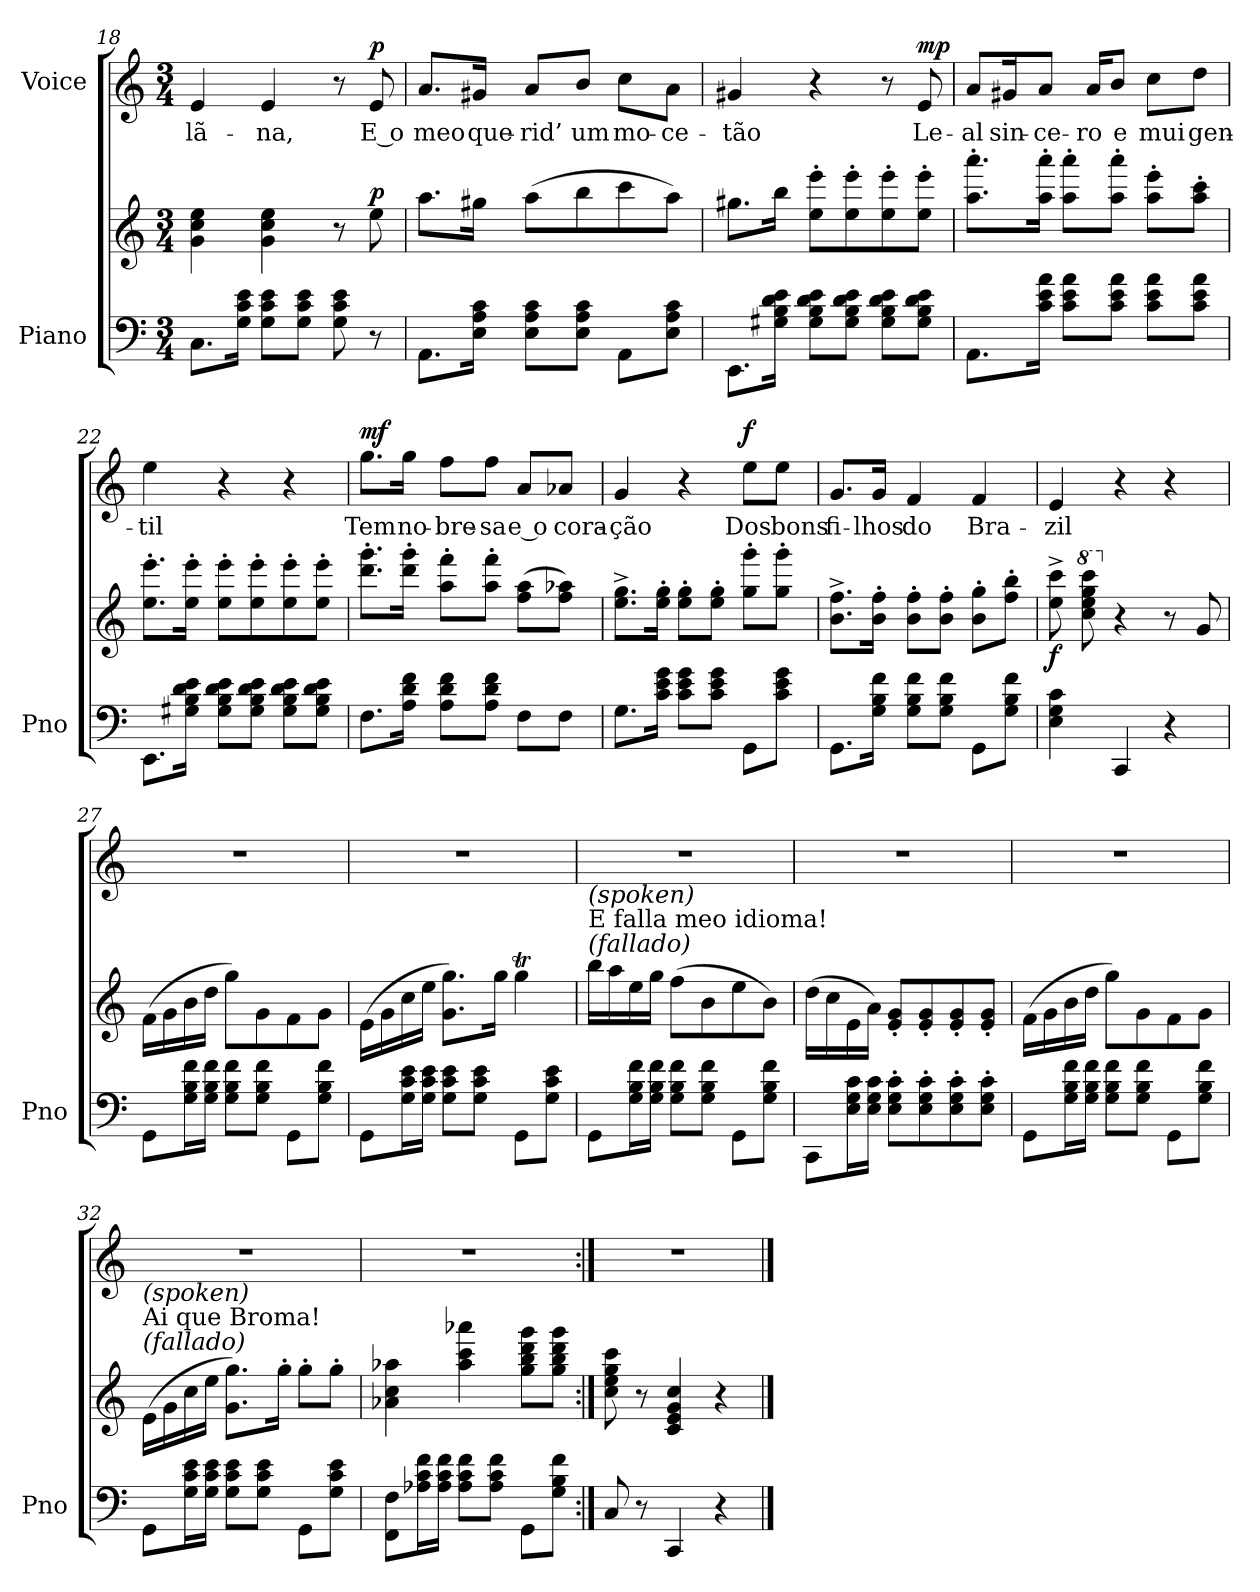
**kern	**kern	**dynam	**kern	**text	**dynam
*part2	*part2	*part2	*part1	*part1	*part1
*staff3	*staff2	*staff2/3	*staff1	*staff1	*staff1
*I"Piano	*	*	*I"Voice	*	*
*I'Pno	*	*	*	*	*
*clefF4	*clefG2	*	*clefG2	*	*
*k[]	*k[]	*	*k[]	*	*
*M3/4	*M3/4	*	*M3/4	*	*
=18	=18	=18	=18	=18	=18
!	!	!	!	!LO:LY:b	!
8.C\L	4g\ 4cc\ 4ee\	.	4e/	-lã-	.
16G\ 16c\ 16e\Jk	.	.	.	.	.
!	!	!	!	!LO:LY:b	!
8G\ 8c\ 8e\L	4g\ 4cc\ 4ee\	.	4e/	-na,	.
8G\ 8c\ 8e\J	.	.	.	.	.
8G\ 8c\ 8e\	8r	.	8r	.	.
!	!	!LO:DY:a	!	!LO:LY:b	!LO:DY:a
8r	8ee\	p	8e/	E o	p
=19	=19	=19	=19	=19	=19
!	!	!	!	!LO:LY:b	!
8.AA\L	8.aa\L	.	8.a/L	meo	.
!	!	!	!	!LO:LY:b	!
16E\ 16A\ 16c\Jk	16gg#X\Jk	.	16g#X/Jk	que-	.
!	!	!	!	!LO:LY:b	!
8E\ 8A\ 8c\L	(>8aa\L	.	8a/L	-rid’	.
!	!	!	!	!LO:LY:b	!
8E\ 8A\ 8c\J	8bb\	.	8b/J	um	.
!	!	!	!	!LO:LY:b	!
8AA\L	8ccc\	.	8cc\L	mo-	.
!	!	!	!	!LO:LY:b	!
8E\ 8A\ 8c\J	8aa\J)	.	8a\J	-ce-	.
!!LO:PB:g=z
=20	=20	=20	=20	=20	=20
!	!	!	!	!LO:LY:b	!
8.EE\L	8.gg#X\L	.	4g#X/	-tão	.
16G#X\ 16B\ 16d\ 16e\Jk	16bb\Jk	.	.	.	.
8G#\ 8B\ 8d\ 8e\L	8ee\' 8eee\'L	.	4r	.	.
8G#\ 8B\ 8d\ 8e\J	8ee\' 8eee\'	.	.	.	.
8G#\ 8B\ 8d\ 8e\L	8ee\' 8eee\'	.	8r	.	.
!	!	!	!	!LO:LY:b	!LO:DY:a
8G#\ 8B\ 8d\ 8e\J	8ee\' 8eee\'J	.	8e/	Le-	mp
=21	=21	=21	=21	=21	=21
!	!	!	!	!LO:LY:b	!
8.AA\L	8.aa\' 8.aaa\'L	.	8a/L	-al	.
!	!	!	!	!LO:LY:b	!
.	.	.	16g#X/K	sin-	.
!	!	!	!	!LO:LY:b	!
16c\ 16e\ 16a\Jk	16aa\' 16aaa\'Jk	.	8a/J	-ce-	.
8c\ 8e\ 8a\L	8aa\' 8aaa\'L	.	.	.	.
!	!	!	!	!LO:LY:b	!
.	.	.	16a/KL	-ro	.
!	!	!	!	!LO:LY:b	!
8c\ 8e\ 8a\J	8aa\' 8aaa\'J	.	8b/J	e	.
!	!	!	!	!LO:LY:b	!
8c\ 8e\ 8a\L	8aa\' 8eee\'L	.	8cc\L	mui	.
!	!	!	!	!LO:LY:b	!
8c\ 8e\ 8a\J	8aa\' 8ccc\'J	.	8dd\J	gen-	.
=22	=22	=22	=22	=22	=22
!	!	!	!	!LO:LY:b	!
8.EE\L	8.ee\' 8.eee\'L	.	4ee\	-til	.
16G#X\ 16B\ 16d\ 16e\Jk	16ee\' 16eee\'Jk	.	.	.	.
8G#\ 8B\ 8d\ 8e\L	8ee\' 8eee\'L	.	4r	.	.
8G#\ 8B\ 8d\ 8e\J	8ee\' 8eee\'	.	.	.	.
8G#\ 8B\ 8d\ 8e\L	8ee\' 8eee\'	.	4r	.	.
8G#\ 8B\ 8d\ 8e\J	8ee\' 8eee\'J	.	.	.	.
=23	=23	=23	=23	=23	=23
!	!	!	!	!LO:LY:b	!LO:DY:a
8.F\L	8.ddd\' 8.ggg\'L	.	8.gg\L	Tem	mf
!	!	!	!	!LO:LY:b	!
16A\ 16d\ 16f\Jk	16ddd\' 16ggg\'Jk	.	16gg\Jk	no-	.
!	!	!	!	!LO:LY:b	!
8A\ 8d\ 8f\L	8aa\' 8fff\'L	.	8ff\L	-bre-	.
!	!	!	!	!LO:LY:b	!
8A\ 8d\ 8f\J	8aa\' 8fff\'J	.	8ff\J	-sa	.
!	!	!	!	!LO:LY:b	!
8F\L	(>8ff\ 8aa\L	.	8a/L	e o	.
!	!	!	!	!LO:LY:b	!
8F\J	8ff\ 8aa-X\J)	.	8a-X/J	cora-	.
!!LO:LB:g=z
=24	=24	=24	=24	=24	=24
!	!	!	!	!LO:LY:b	!
8.G\L	8.ee\^ 8.gg\^L	.	4g/	-ção	.
16c\ 16e\ 16g\Jk	16ee\' 16gg\'Jk	.	.	.	.
8c\ 8e\ 8g\L	8ee\' 8gg\'L	.	4r	.	.
8c\ 8e\ 8g\J	8ee\' 8gg\'J	.	.	.	.
!	!	!	!	!LO:LY:b	!LO:DY:a
8GG\L	8gg\' 8ggg\'L	.	8ee\L	Dos	f
!	!	!	!	!LO:LY:b	!
8c\ 8e\ 8g\J	8gg\' 8ggg\'J	.	8ee\J	bons	.
=25	=25	=25	=25	=25	=25
!	!	!	!	!LO:LY:b	!
8.GG\L	8.b\^ 8.ff\^L	.	8.g/L	fi-	.
!	!	!	!	!LO:LY:b	!
16G\ 16B\ 16f\Jk	16b\' 16ff\'Jk	.	16g/Jk	-lhos	.
!	!	!	!	!LO:LY:b	!
8G\ 8B\ 8f\L	8b\' 8ff\'L	.	4f/	do	.
8G\ 8B\ 8f\J	8b\' 8ff\'J	.	.	.	.
!	!	!	!	!LO:LY:b	!
8GG\L	8b\' 8gg\'L	.	4f/	Bra-	.
8G\ 8B\ 8f\J	8ff\' 8bb\'J	.	.	.	.
=26	=26	=26	=26	=26	=26
!	!	!LO:DY:b	!	!LO:LY:b	!
4E\ 4G\ 4c\	8ee\^ 8ccc\^	f	4e/	-zil	.
*	*8va	*	*	*	*
.	8ccc\ 8eee\ 8ggg\ 8cccc\	.	.	.	.
*	*X8va	*	*	*	*
4CC/	4r	.	4r	.	.
4r	8r	.	4r	.	.
.	8g/	.	.	.	.
=27	=27	=27	=27	=27	=27
8GG\L	(>16f\LL	.	2.r	.	.
.	16g\	.	.	.	.
16G\ 16B\ 16f\L	16b\	.	.	.	.
16G\ 16B\ 16f\JJ	16dd\JJ	.	.	.	.
8G\ 8B\ 8f\L	8gg\L)	.	.	.	.
8G\ 8B\ 8f\J	8g\	.	.	.	.
8GG\L	8f\	.	.	.	.
8G\ 8B\ 8f\J	8g\J	.	.	.	.
=28	=28	=28	=28	=28	=28
8GG\L	(>16e\LL	.	2.r	.	.
.	16g\	.	.	.	.
16G\ 16c\ 16e\L	16cc\	.	.	.	.
16G\ 16c\ 16e\JJ	16ee\JJ	.	.	.	.
8G\ 8c\ 8e\L	8.g\ 8.gg\L)	.	.	.	.
8G\ 8c\ 8e\J	.	.	.	.	.
.	16gg\Jk	.	.	.	.
8GG\L	4ggT\	.	.	.	.
8G\ 8c\ 8e\J	.	.	.	.	.
!!LO:LB:g=z
=29	=29	=29	=29	=29	=29
!	!LO:TX:a:i:t=(fallado)	!	!	!	!
!	!LO:TX:a:t=E falla meo idioma!	!	!	!	!
!	!LO:TX:a:i:t=(spoken)	!	!	!	!
8GG\L	16bb\LL	.	2.r	.	.
.	16aa\	.	.	.	.
16G\ 16B\ 16f\L	16ee\	.	.	.	.
16G\ 16B\ 16f\JJ	16gg\JJ	.	.	.	.
8G\ 8B\ 8f\L	(>8ff\L	.	.	.	.
8G\ 8B\ 8f\J	8b\	.	.	.	.
8GG\L	8ee\	.	.	.	.
8G\ 8B\ 8f\J	8b\J)	.	.	.	.
=30	=30	=30	=30	=30	=30
8CC\L	(>16dd\LL	.	2.r	.	.
.	16cc\	.	.	.	.
16E\ 16G\ 16c\L	16e\	.	.	.	.
16E\ 16G\ 16c\JJ	16a\JJ)	.	.	.	.
8E\' 8G\' 8c\'L	8e/' 8g/'L	.	.	.	.
8E\' 8G\' 8c\'	8e/' 8g/'	.	.	.	.
8E\' 8G\' 8c\'	8e/' 8g/'	.	.	.	.
8E\' 8G\' 8c\'J	8e/' 8g/'J	.	.	.	.
=31	=31	=31	=31	=31	=31
8GG\L	(>16f\LL	.	2.r	.	.
.	16g\	.	.	.	.
16G\ 16B\ 16f\L	16b\	.	.	.	.
16G\ 16B\ 16f\JJ	16dd\JJ	.	.	.	.
8G\ 8B\ 8f\L	8gg\L)	.	.	.	.
8G\ 8B\ 8f\J	8g\	.	.	.	.
8GG\L	8f\	.	.	.	.
8G\ 8B\ 8f\J	8g\J	.	.	.	.
=32	=32	=32	=32	=32	=32
!	!LO:TX:a:i:t=(fallado)	!	!	!	!
!	!LO:TX:a:t=Ai que Broma!	!	!	!	!
!	!LO:TX:a:i:t=(spoken)	!	!	!	!
8GG\L	(>16e\LL	.	2.r	.	.
.	16g\	.	.	.	.
16G\ 16c\ 16e\L	16cc\	.	.	.	.
16G\ 16c\ 16e\JJ	16ee\JJ	.	.	.	.
8G\ 8c\ 8e\L	8.g\ 8.gg\L)	.	.	.	.
8G\ 8c\ 8e\J	.	.	.	.	.
.	16gg'\Jk	.	.	.	.
8GG\L	8gg'\L	.	.	.	.
8G\ 8c\ 8e\J	8gg'\J	.	.	.	.
=33	=33	=33	=33	=33	=33
8FF\ 8F\L	4a-X\ 4cc\ 4aa-X\	.	2.r	.	.
16A-X\ 16c\ 16f\L	.	.	.	.	.
16A-\ 16c\ 16f\JJ	.	.	.	.	.
8A-\ 8c\ 8f\L	4aa-\ 4ccc\ 4aaa-X\	.	.	.	.
8A-\ 8c\ 8f\J	.	.	.	.	.
8GG\L	8gg\ 8bb\ 8ddd\ 8ggg\L	.	.	.	.
8G\ 8B\ 8f\J	8gg\ 8bb\ 8ddd\ 8ggg\J	.	.	.	.
=34:|!	=34:|!	=34:|!	=34:|!	=34:|!	=34:|!
8C/	8cc\ 8ee\ 8gg\ 8ccc\	.	2.r	.	.
8r	8r	.	.	.	.
4CC/	4c/ 4e/ 4g/ 4cc/	.	.	.	.
4r	4r	.	.	.	.
==	==	==	==	==	==
*-	*-	*-	*-	*-	*-
